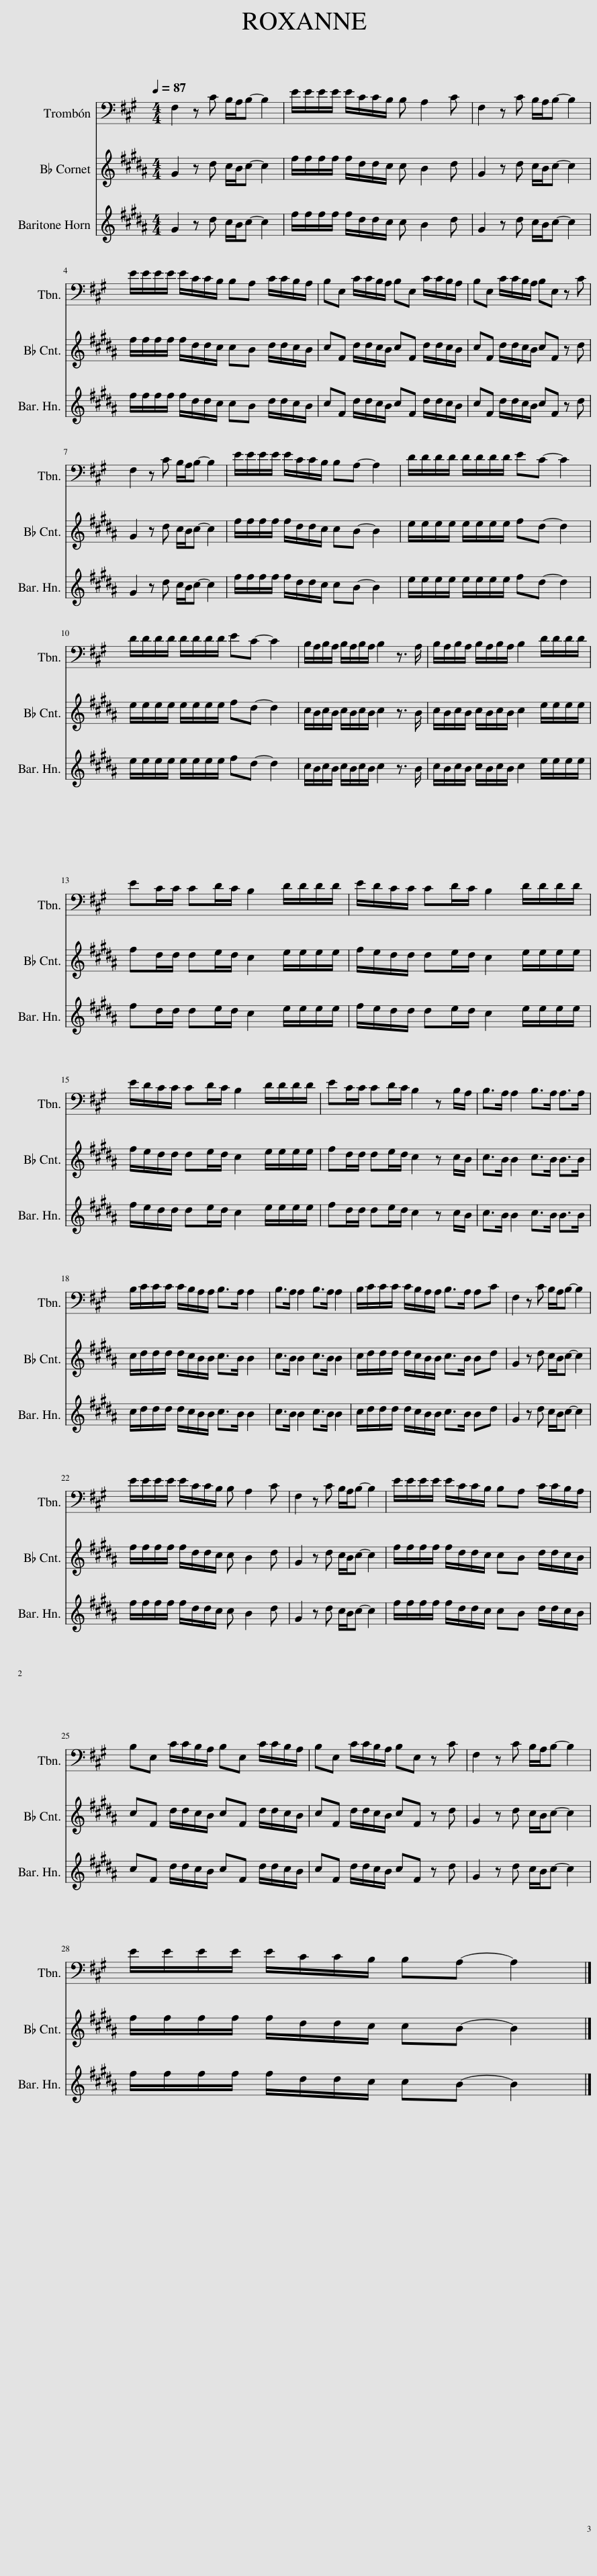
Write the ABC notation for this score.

X:1
%%score 1 2 3
L:1/8
Q:1/4=87
M:4/4
I:linebreak $
K:A
V:1 bass
V:2 treble transpose=-2
V:3 treble transpose=-14
V:1
 F,2 z C B,/A,/B,- B,2 | E/E/E/E/ E/C/C/B,/ B, A,2 C | F,2 z C B,/A,/B,- B,2 |$ E/E/E/E/ E/C/C/B,/ B,A, C/C/B,/A,/ | B,E, C/C/B,/A,/ B,E, C/C/B,/A,/ | %5
 B,E, C/C/B,/A,/ B,E, z C |$ F,2 z C B,/A,/B,- B,2 | E/E/E/E/ E/C/C/B,/ B,A,- A,2 | D/D/D/D/ D/D/D/D/ EC- C2 |$ D/D/D/D/ D/D/D/D/ EC- C2 | %10
 B,/A,/B,/A,/ B,/A,/B,/A,/ B,2 z3/2 A,/ | B,/A,/B,/A,/ B,/A,/B,/A,/ B,2 D/D/D/D/ |$ EC/C/ CD/C/ B,2 D/D/D/D/ | E/D/C/C/ CD/C/ B,2 D/D/D/D/ |$ E/D/C/C/ CD/C/ B,2 D/D/D/D/ | %15
 EC/C/ CD/C/ B,2 z B,/A,/ | B,>A, A,2 B,>A, A,>A, |$ B,/C/C/C/ C/B,/A,/A,/ B,>A, A,2 | B,>A, A,2 B,>A, A,2 | B,/C/C/C/ C/B,/A,/A,/ B,>A, A,C | %20
 F,2 z C B,/A,/B,- B,2 |$ E/E/E/E/ E/C/C/B,/ B, A,2 C | F,2 z C B,/A,/B,- B,2 | E/E/E/E/ E/C/C/B,/ B,A, C/C/B,/A,/ |$ B,E, C/C/B,/A,/ B,E, C/C/B,/A,/ | %25
 B,E, C/C/B,/A,/ B,E, z C | F,2 z C B,/A,/B,- B,2 |$ E/E/E/E/ E/C/C/B,/ B,A,- A,2 |] %28
V:2
[K:B] G2 z d c/B/c- c2 | f/f/f/f/ f/d/d/c/ c B2 d | G2 z d c/B/c- c2 |$ f/f/f/f/ f/d/d/c/ cB d/d/c/B/ | cF d/d/c/B/ cF d/d/c/B/ | %5
 cF d/d/c/B/ cF z d |$ G2 z d c/B/c- c2 | f/f/f/f/ f/d/d/c/ cB- B2 | e/e/e/e/ e/e/e/e/ fd- d2 |$ e/e/e/e/ e/e/e/e/ fd- d2 | %10
 c/B/c/B/ c/B/c/B/ c2 z3/2 B/ | c/B/c/B/ c/B/c/B/ c2 e/e/e/e/ |$ fd/d/ de/d/ c2 e/e/e/e/ | f/e/d/d/ de/d/ c2 e/e/e/e/ |$ f/e/d/d/ de/d/ c2 e/e/e/e/ | %15
 fd/d/ de/d/ c2 z c/B/ | c>B B2 c>B B>B |$ c/d/d/d/ d/c/B/B/ c>B B2 | c>B B2 c>B B2 | c/d/d/d/ d/c/B/B/ c>B Bd | %20
 G2 z d c/B/c- c2 |$ f/f/f/f/ f/d/d/c/ c B2 d | G2 z d c/B/c- c2 | f/f/f/f/ f/d/d/c/ cB d/d/c/B/ |$ cF d/d/c/B/ cF d/d/c/B/ | %25
 cF d/d/c/B/ cF z d | G2 z d c/B/c- c2 |$ f/f/f/f/ f/d/d/c/ cB- B2 |] %28
V:3
[K:B] G2 z d c/B/c- c2 | f/f/f/f/ f/d/d/c/ c B2 d | G2 z d c/B/c- c2 |$ f/f/f/f/ f/d/d/c/ cB d/d/c/B/ | cF d/d/c/B/ cF d/d/c/B/ | %5
 cF d/d/c/B/ cF z d |$ G2 z d c/B/c- c2 | f/f/f/f/ f/d/d/c/ cB- B2 | e/e/e/e/ e/e/e/e/ fd- d2 |$ e/e/e/e/ e/e/e/e/ fd- d2 | %10
 c/B/c/B/ c/B/c/B/ c2 z3/2 B/ | c/B/c/B/ c/B/c/B/ c2 e/e/e/e/ |$ fd/d/ de/d/ c2 e/e/e/e/ | f/e/d/d/ de/d/ c2 e/e/e/e/ |$ f/e/d/d/ de/d/ c2 e/e/e/e/ | %15
 fd/d/ de/d/ c2 z c/B/ | c>B B2 c>B B>B |$ c/d/d/d/ d/c/B/B/ c>B B2 | c>B B2 c>B B2 | c/d/d/d/ d/c/B/B/ c>B Bd | %20
 G2 z d c/B/c- c2 |$ f/f/f/f/ f/d/d/c/ c B2 d | G2 z d c/B/c- c2 | f/f/f/f/ f/d/d/c/ cB d/d/c/B/ |$ cF d/d/c/B/ cF d/d/c/B/ | %25
 cF d/d/c/B/ cF z d | G2 z d c/B/c- c2 |$ f/f/f/f/ f/d/d/c/ cB- B2 |] %28
